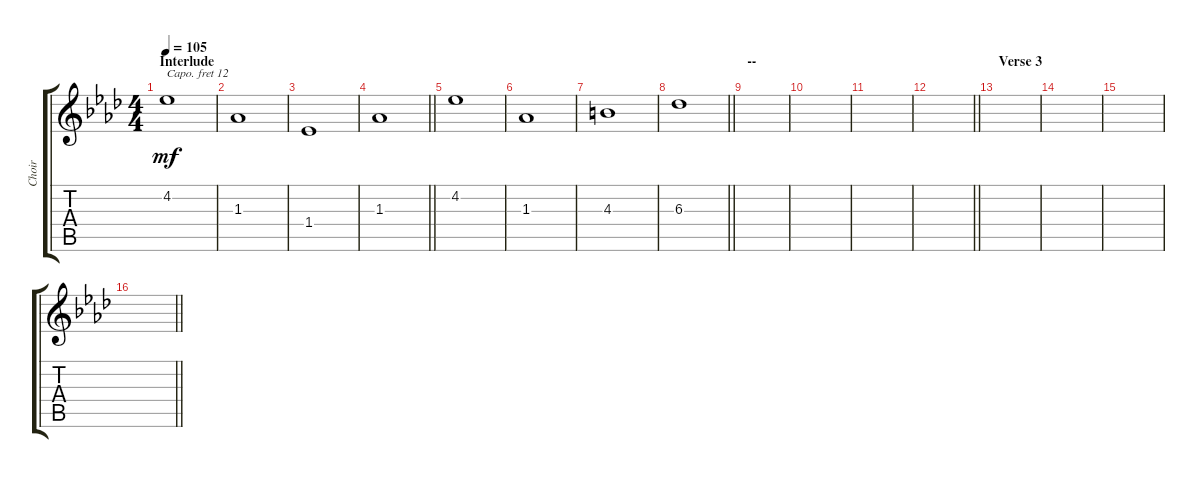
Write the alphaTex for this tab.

\track ("Choir" "Choir") {instrument voiceoohs}
\staff {score tabs}
\capo 12
\tuning (E4 B3 G3 D3 A2 E2) {hide}
\ts (4 4)
\section ("" "Interlude")
\tempo 105
\clef g2
\ks fminor
4.2.1{dy mf} |
1.3.1 |
1.4.1 |
\barLineRight lightlight
1.3.1 |
\section ("" "")
4.2.1 |
1.3.1 |
4.3.1 |
\barLineRight lightlight
6.3.1 |
\section ("" "--")
|
|
|
\barLineRight lightlight
|
\section ("" "Verse 3")
|
|
|
\barLineRight lightlight
